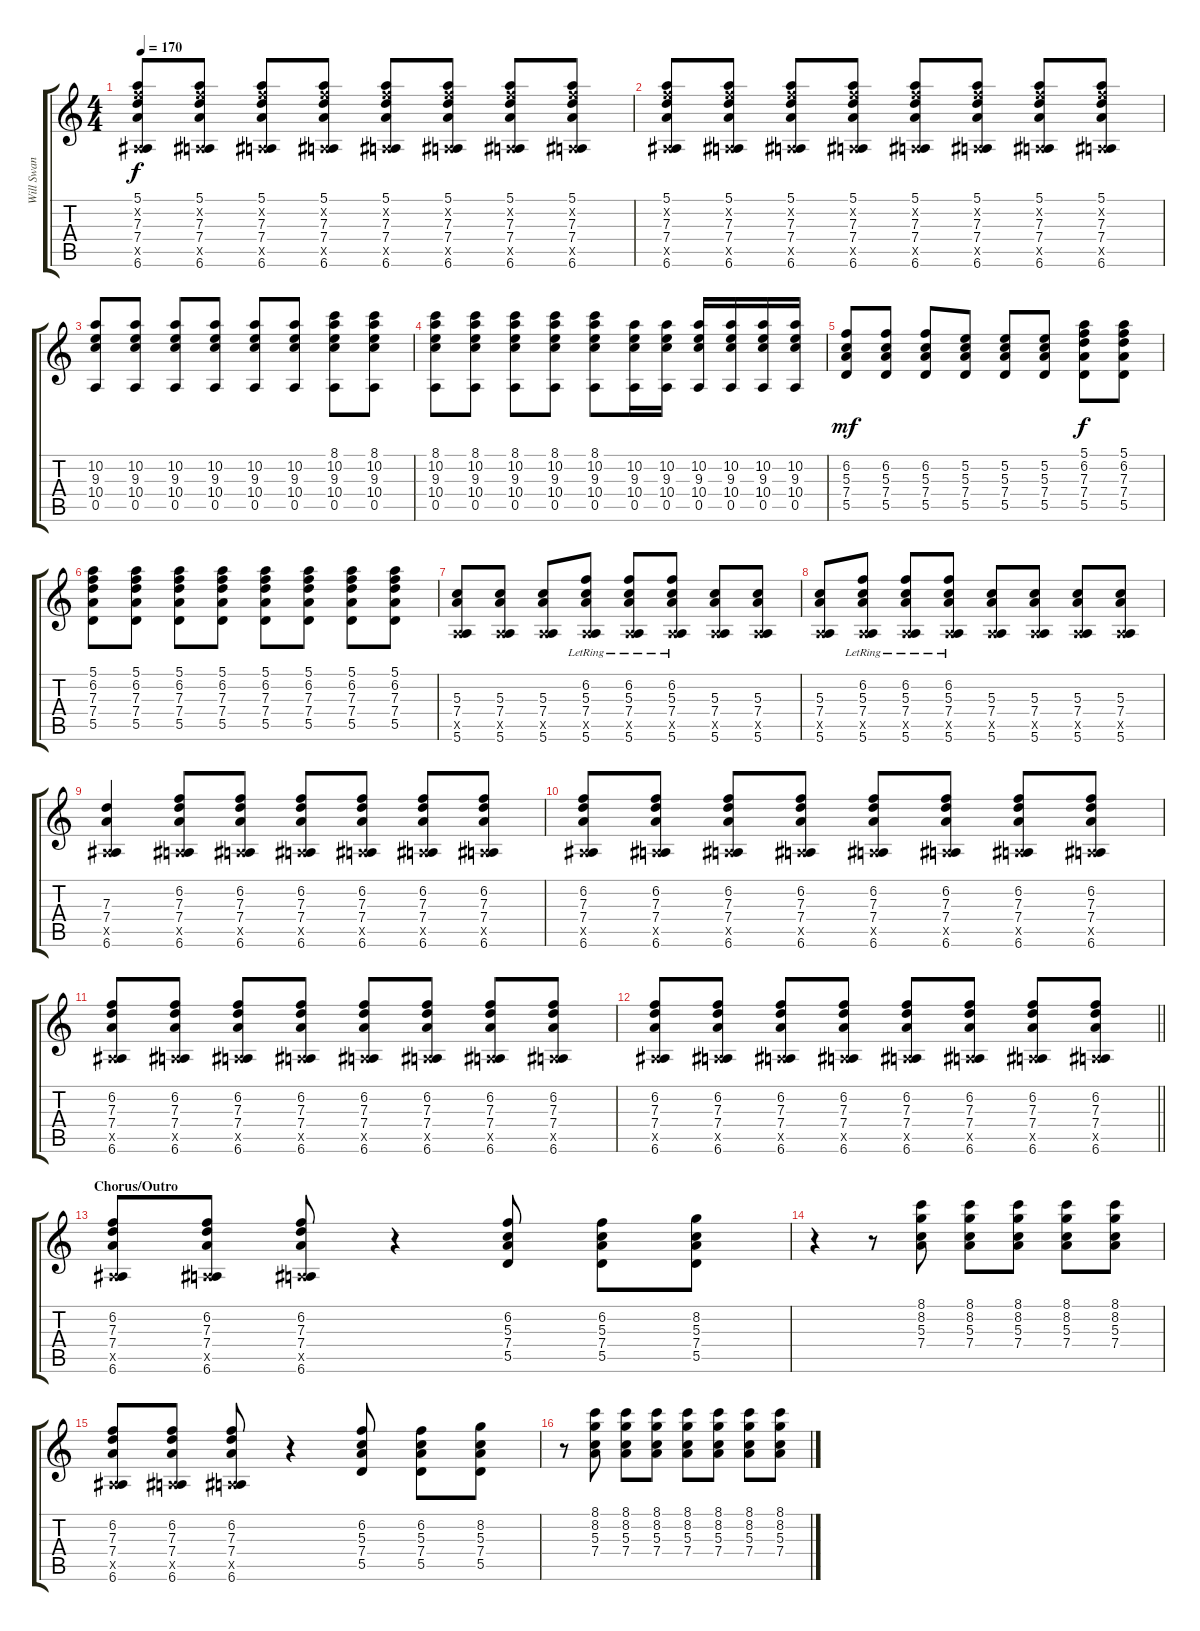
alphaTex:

\track ("Will Swan (Guitar R)" "Will Swan ") {instrument distortionguitar}
\staff {score tabs}
\tuning (E4 B3 G3 D3 A2 E2) {hide}
\ts (4 4)
\tempo 170
\clef g2
\ks c
(5.1 6.2{x} 7.3 7.4 0.5{x} 6.6).8{dy f} (5.1 6.2{x} 7.3 7.4 0.5{x} 6.6).8 (5.1 6.2{x} 7.3 7.4 0.5{x} 6.6).8 (5.1 6.2{x} 7.3 7.4 0.5{x} 6.6).8 (5.1 6.2{x} 7.3 7.4 0.5{x} 6.6).8 (5.1 6.2{x} 7.3 7.4 0.5{x} 6.6).8 (5.1 6.2{x} 7.3 7.4 0.5{x} 6.6).8 (5.1 6.2{x} 7.3 7.4 0.5{x} 6.6).8 |
(5.1 6.2{x} 7.3 7.4 0.5{x} 6.6).8 (5.1 6.2{x} 7.3 7.4 0.5{x} 6.6).8 (5.1 6.2{x} 7.3 7.4 0.5{x} 6.6).8 (5.1 6.2{x} 7.3 7.4 0.5{x} 6.6).8 (5.1 6.2{x} 7.3 7.4 0.5{x} 6.6).8 (5.1 6.2{x} 7.3 7.4 0.5{x} 6.6).8 (5.1 6.2{x} 7.3 7.4 0.5{x} 6.6).8 (5.1 6.2{x} 7.3 7.4 0.5{x} 6.6).8 |
(10.2 9.3 10.4 0.5).8 (10.2 9.3 10.4 0.5).8 (10.2 9.3 10.4 0.5).8 (10.2 9.3 10.4 0.5).8 (10.2 9.3 10.4 0.5).8 (10.2 9.3 10.4 0.5).8 (8.1 10.2 9.3 10.4 0.5).8 (8.1 10.2 9.3 10.4 0.5).8 |
(8.1 10.2 9.3 10.4 0.5).8 (8.1 10.2 9.3 10.4 0.5).8 (8.1 10.2 9.3 10.4 0.5).8 (8.1 10.2 9.3 10.4 0.5).8 (8.1 10.2 9.3 10.4 0.5).8 (10.2 9.3 10.4 0.5).16 (10.2 9.3 10.4 0.5).16 (10.2 9.3 10.4 0.5).16 (10.2 9.3 10.4 0.5).16 (10.2 9.3 10.4 0.5).16 (10.2 9.3 10.4 0.5).16 |
(6.2 5.3 7.4 5.5).8{dy mf} (6.2 5.3 7.4 5.5).8 (6.2 5.3 7.4 5.5).8 (5.2 5.3 7.4 5.5).8 (5.2 5.3 7.4 5.5).8 (5.2 5.3 7.4 5.5).8 (5.1 6.2 7.3 7.4 5.5).8{dy f} (5.1 6.2 7.3 7.4 5.5).8 |
(5.1 6.2 7.3 7.4 5.5).8 (5.1 6.2 7.3 7.4 5.5).8 (5.1 6.2 7.3 7.4 5.5).8 (5.1 6.2 7.3 7.4 5.5).8 (5.1 6.2 7.3 7.4 5.5).8 (5.1 6.2 7.3 7.4 5.5).8 (5.1 6.2 7.3 7.4 5.5).8 (5.1 6.2 7.3 7.4 5.5).8 |
(5.3 7.4 0.5{x} 5.6).8 (5.3 7.4 0.5{x} 5.6).8 (5.3 7.4 0.5{x} 5.6).8 (6.2{lr} 5.3{lr} 7.4{lr} 0.5{x} 5.6{lr}).8 (6.2{lr} 5.3{lr} 7.4{lr} 0.5{x} 5.6{lr}).8 (6.2{lr} 5.3{lr} 7.4{lr} 0.5{x} 5.6{lr}).8 (5.3 7.4 0.5{x} 5.6).8 (5.3 7.4 0.5{x} 5.6).8 |
(5.3 7.4 0.5{x} 5.6).8 (6.2{lr} 5.3{lr} 7.4{lr} 0.5{x} 5.6{lr}).8 (6.2{lr} 5.3{lr} 7.4{lr} 0.5{x} 5.6{lr}).8 (6.2{lr} 5.3{lr} 7.4{lr} 0.5{x} 5.6{lr}).8 (5.3 7.4 0.5{x} 5.6).8 (5.3 7.4 0.5{x} 5.6).8 (5.3 7.4 0.5{x} 5.6).8 (5.3 7.4 0.5{x} 5.6).8 |
(7.3 7.4 0.5{x} 6.6).4{volume 9 instrument distortionguitar} (6.2 7.3 7.4 0.5{x} 6.6).8 (6.2 7.3 7.4 0.5{x} 6.6).8 (6.2 7.3 7.4 0.5{x} 6.6).8 (6.2 7.3 7.4 0.5{x} 6.6).8 (6.2 7.3 7.4 0.5{x} 6.6).8 (6.2 7.3 7.4 0.5{x} 6.6).8 |
(6.2 7.3 7.4 0.5{x} 6.6).8 (6.2 7.3 7.4 0.5{x} 6.6).8 (6.2 7.3 7.4 0.5{x} 6.6).8 (6.2 7.3 7.4 0.5{x} 6.6).8 (6.2 7.3 7.4 0.5{x} 6.6).8 (6.2 7.3 7.4 0.5{x} 6.6).8 (6.2 7.3 7.4 0.5{x} 6.6).8 (6.2 7.3 7.4 0.5{x} 6.6).8 |
(6.2 7.3 7.4 0.5{x} 6.6).8{volume 13} (6.2 7.3 7.4 0.5{x} 6.6).8 (6.2 7.3 7.4 0.5{x} 6.6).8 (6.2 7.3 7.4 0.5{x} 6.6).8 (6.2 7.3 7.4 0.5{x} 6.6).8 (6.2 7.3 7.4 0.5{x} 6.6).8 (6.2 7.3 7.4 0.5{x} 6.6).8 (6.2 7.3 7.4 0.5{x} 6.6).8 |
\barLineRight lightlight
(6.2 7.3 7.4 0.5{x} 6.6).8 (6.2 7.3 7.4 0.5{x} 6.6).8 (6.2 7.3 7.4 0.5{x} 6.6).8 (6.2 7.3 7.4 0.5{x} 6.6).8 (6.2 7.3 7.4 0.5{x} 6.6).8 (6.2 7.3 7.4 0.5{x} 6.6).8 (6.2 7.3 7.4 0.5{x} 6.6).8 (6.2 7.3 7.4 0.5{x} 6.6).8 |
\section ("" "Chorus/Outro")
(6.2 7.3 7.4 0.5{x} 6.6).8{volume 13} (6.2 7.3 7.4 0.5{x} 6.6).8 (6.2 7.3 7.4 0.5{x} 6.6).8 r.4 (6.2 5.3 7.4 5.5).8 (6.2 5.3 7.4 5.5).8 (8.2 5.3 7.4 5.5).8 |
r.4 r.8 (8.1 8.2 5.3 7.4).8 (8.1 8.2 5.3 7.4).8 (8.1 8.2 5.3 7.4).8 (8.1 8.2 5.3 7.4).8 (8.1 8.2 5.3 7.4).8 |
(6.2 7.3 7.4 0.5{x} 6.6).8 (6.2 7.3 7.4 0.5{x} 6.6).8 (6.2 7.3 7.4 0.5{x} 6.6).8 r.4 (6.2 5.3 7.4 5.5).8 (6.2 5.3 7.4 5.5).8 (8.2 5.3 7.4 5.5).8 |
r.8 (8.1 8.2 5.3 7.4).8 (8.1 8.2 5.3 7.4).8 (8.1 8.2 5.3 7.4).8 (8.1 8.2 5.3 7.4).8 (8.1 8.2 5.3 7.4).8 (8.1 8.2 5.3 7.4).8 (8.1 8.2 5.3 7.4).8
